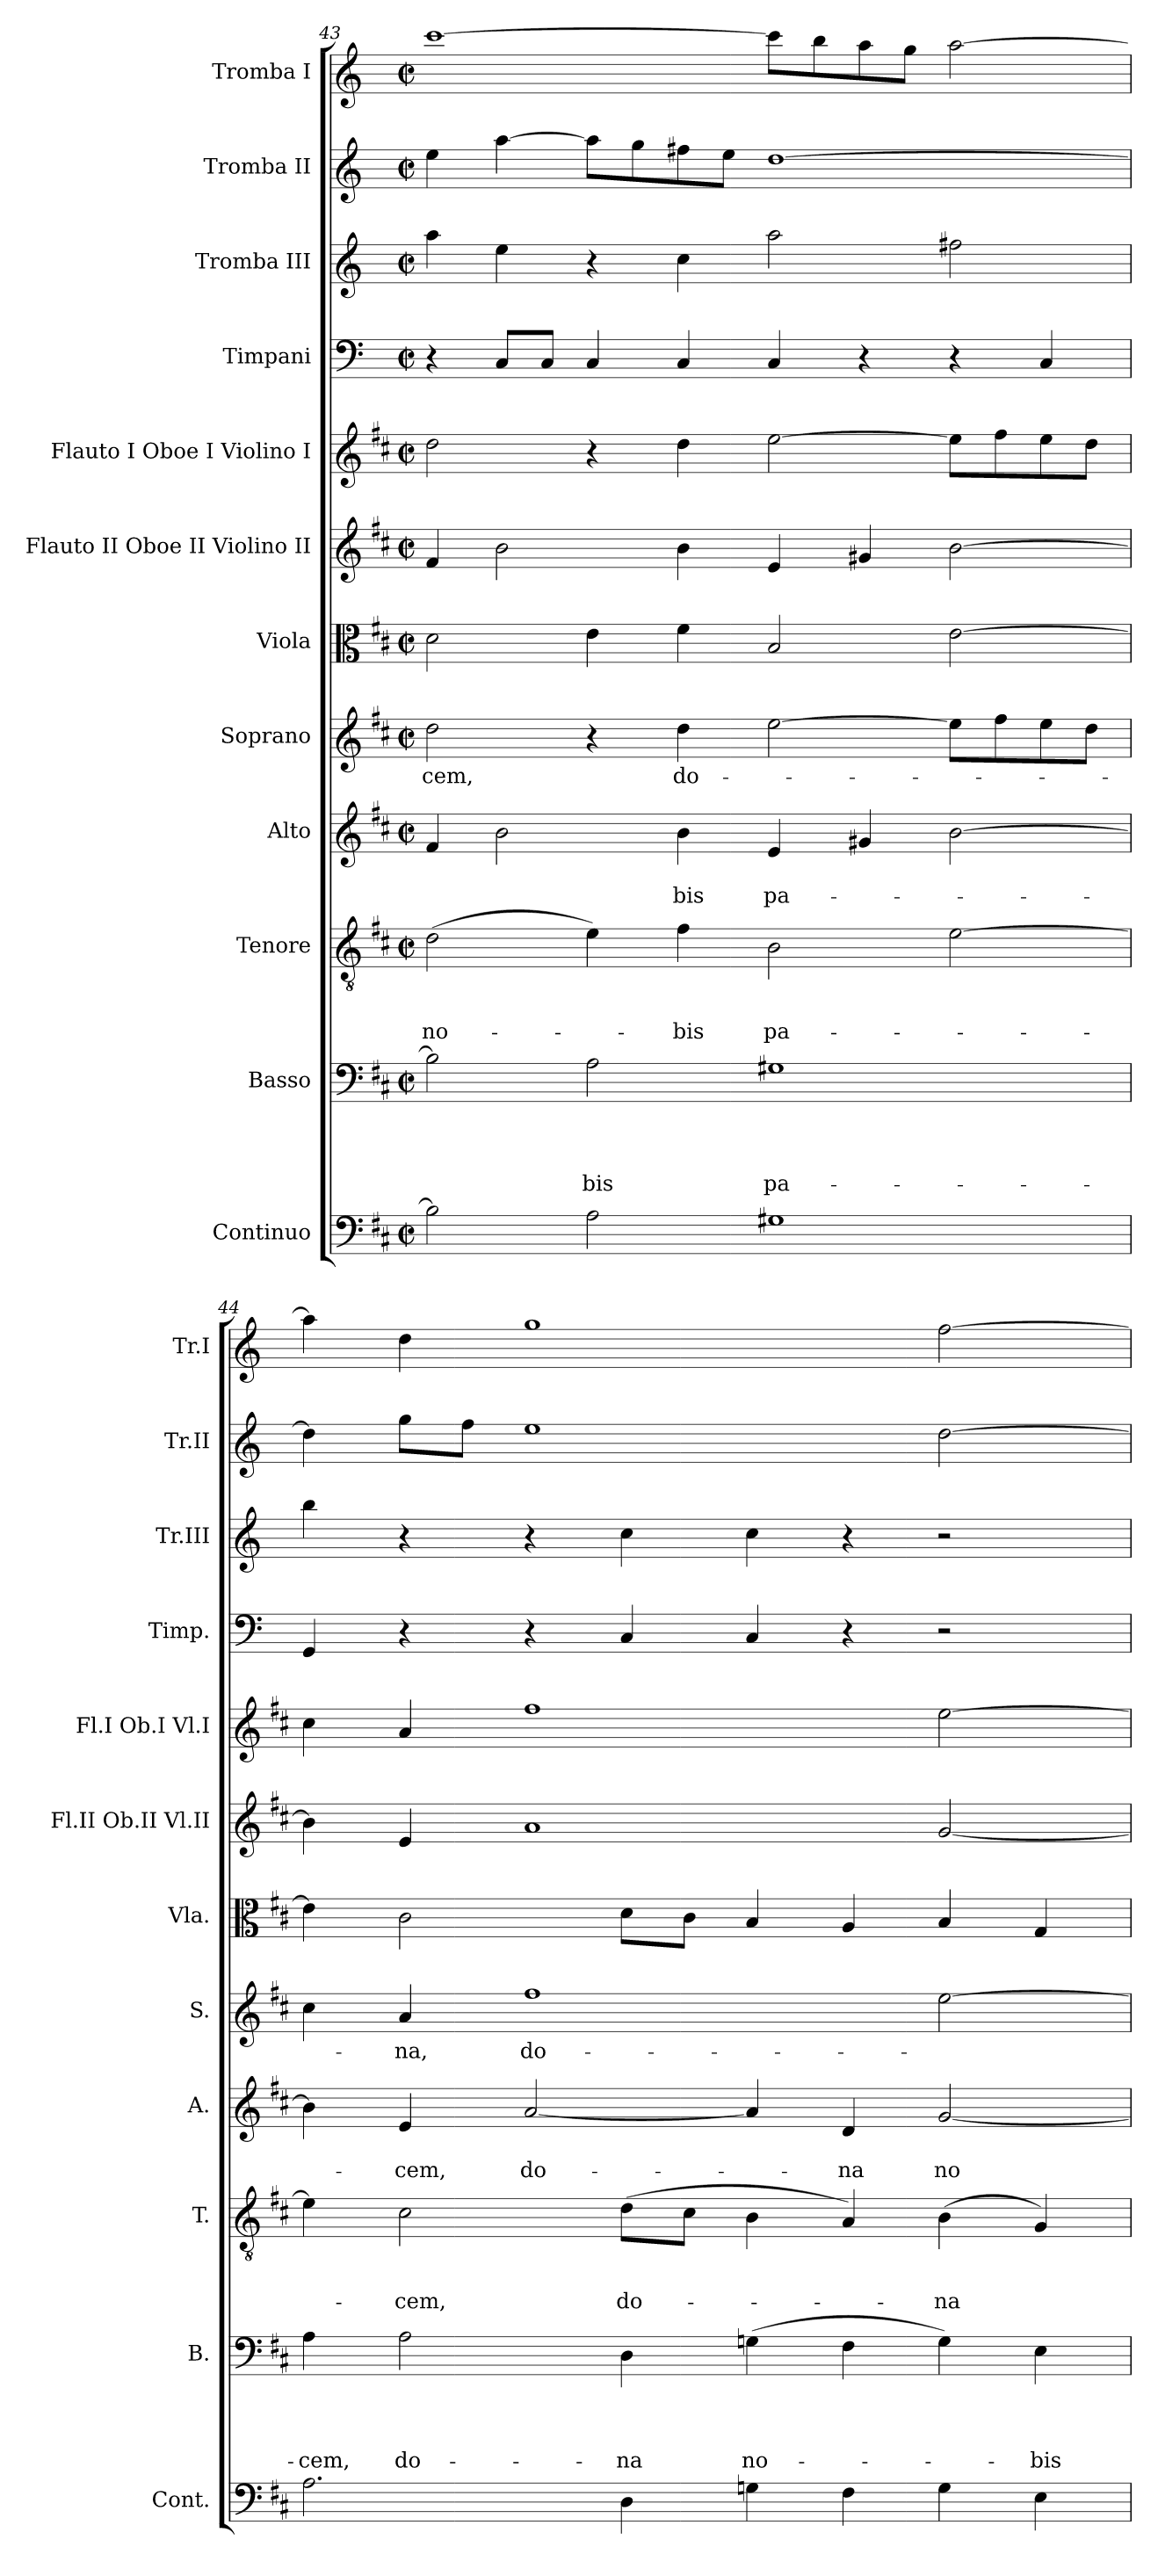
**kern	**kern	**text	**text	**text	**text	**kern	**text	**text	**text	**kern	**text	**text	**kern	**text	**kern	**kern	**kern	**kern	**kern	**kern	**kern
*part12	*part11	*part11	*part11	*part11	*part11	*part10	*part10	*part10	*part10	*part9	*part9	*part9	*part8	*part8	*part7	*part6	*part5	*part4	*part3	*part2	*part1
*staff12	*staff11	*staff11	*staff11	*staff11	*staff11	*staff10	*staff10	*staff10	*staff10	*staff9	*staff9	*staff9	*staff8	*staff8	*staff7	*staff6	*staff5	*staff4	*staff3	*staff2	*staff1
*I"Continuo	*I"Basso	*	*	*	*	*I"Tenore	*	*	*	*I"Alto	*	*	*I"Soprano	*	*I"Viola	*I"Flauto II Oboe II Violino II	*I"Flauto I Oboe I Violino I	*I"Timpani	*I"Tromba III	*I"Tromba II	*I"Tromba I
*I'Cont.	*I'B.	*	*	*	*	*I'T.	*	*	*	*I'A.	*	*	*I'S.	*	*I'Vla.	*I'Fl.II Ob.II Vl.II	*I'Fl.I Ob.I Vl.I	*I'Timp.	*I'Tr.III	*I'Tr.II	*I'Tr.I
!!LO:LB:g=z
*clefF4	*clefF4	*	*	*	*	*clefGv2	*	*	*	*clefG2	*	*	*clefG2	*	*clefC3	*clefG2	*clefG2	*clefF4	*clefG2	*clefG2	*clefG2
*	*	*	*	*	*	*	*	*	*	*	*	*	*	*	*	*	*	*ITrd-1c-2	*ITrd-1c-2	*ITrd-1c-2	*ITrd-1c-2
*k[f#c#]	*k[f#c#]	*	*	*	*	*k[f#c#]	*	*	*	*k[f#c#]	*	*	*k[f#c#]	*	*k[f#c#]	*k[f#c#]	*k[f#c#]	*k[f#c#]	*k[f#c#]	*k[f#c#]	*k[f#c#]
*D:	*D:	*	*	*	*	*D:	*	*	*	*D:	*	*	*D:	*	*D:	*D:	*D:	*D:	*D:	*D:	*D:
*M2/2	*M2/2	*	*	*	*	*M2/2	*	*	*	*M2/2	*	*	*M2/2	*	*M2/2	*M2/2	*M2/2	*M2/2	*M2/2	*M2/2	*M2/2
*met(c|)	*met(c|)	*	*	*	*	*met(c|)	*	*	*	*met(c|)	*	*	*met(c|)	*	*met(c|)	*met(c|)	*met(c|)	*met(c|)	*met(c|)	*met(c|)	*met(c|)
=43	=43	=43	=43	=43	=43	=43	=43	=43	=43	=43	=43	=43	=43	=43	=43	=43	=43	=43	=43	=43	=43
!	!	!	!	!	!	!	!	!	!LO:LY:b	!	!	!	!	!LO:LY:b	!	!	!	!	!	!	!
2B\]	2B\]	.	.	.	.	(>2d\	.	.	no-	4f#/	.	.	2dd\	-cem,	2d\	4f#/	2dd\	4r	4bb\	4ff#\	[1ddd
.	.	.	.	.	.	.	.	.	.	2b\	.	.	.	.	.	2b\	.	8D/L	4ff#\	[4bb\	.
.	.	.	.	.	.	.	.	.	.	.	.	.	.	.	.	.	.	8D/J	.	.	.
!	!	!	!	!	!LO:LY:b	!	!	!	!	!	!	!	!	!	!	!	!	!	!	!	!
2A\	2A\	.	.	.	-bis	4e\)	.	.	.	.	.	.	4r	.	4e\	.	4r	4D/	4r	8bb\L]	.
.	.	.	.	.	.	.	.	.	.	.	.	.	.	.	.	.	.	.	.	8aa\	.
!	!	!	!	!	!	!	!	!	!LO:LY:b	!	!	!LO:LY:b	!	!LO:LY:b	!	!	!	!	!	!	!
.	.	.	.	.	.	4f#\	.	.	-bis	4b\	.	-bis	4dd\	do-	4f#\	4b\	4dd\	4D/	4dd\	8gg#X\	.
.	.	.	.	.	.	.	.	.	.	.	.	.	.	.	.	.	.	.	.	8ff#\J	.
!	!	!	!	!	!LO:LY:b	!	!	!	!LO:LY:b	!	!	!LO:LY:b	!	!	!	!	!	!	!	!	!
1G#X	1G#X	.	.	.	pa-	2B\	.	.	pa-	4e/	.	pa-	[2ee\	.	2B/	4e/	[2ee\	4D/	2bb\	[1ee	8ddd\L]
.	.	.	.	.	.	.	.	.	.	.	.	.	.	.	.	.	.	.	.	.	8ccc#\
.	.	.	.	.	.	.	.	.	.	4g#X/	.	.	.	.	.	4g#X/	.	4r	.	.	8bb\
.	.	.	.	.	.	.	.	.	.	.	.	.	.	.	.	.	.	.	.	.	8aa\J
.	.	.	.	.	.	[2e\	.	.	.	[2b\	.	.	8ee\L]	.	[2e\	[2b\	8ee\L]	4r	2gg#X\	.	[2bb\
.	.	.	.	.	.	.	.	.	.	.	.	.	8ff#\	.	.	.	8ff#\	.	.	.	.
.	.	.	.	.	.	.	.	.	.	.	.	.	8ee\	.	.	.	8ee\	4D/	.	.	.
.	.	.	.	.	.	.	.	.	.	.	.	.	8dd\J	.	.	.	8dd\J	.	.	.	.
=44	=44	=44	=44	=44	=44	=44	=44	=44	=44	=44	=44	=44	=44	=44	=44	=44	=44	=44	=44	=44	=44
!	!	!	!	!	!LO:LY:b	!	!	!	!	!	!	!	!	!	!	!	!	!	!	!	!
2.A\	4A\	.	.	.	-cem,	4e\]	.	.	.	4b\]	.	.	4cc#\	.	4e\]	4b\]	4cc#\	4AA/	4ccc#\	4ee\]	4bb\]
!	!	!	!	!	!LO:LY:b	!	!	!	!LO:LY:b	!	!	!LO:LY:b	!	!LO:LY:b	!	!	!	!	!	!	!
.	2A\	.	.	.	do-	2c#\	.	.	-cem,	4e/	.	-cem,	4a/	-na,	2c#\	4e/	4a/	4r	4r	8aa\L	4ee\
.	.	.	.	.	.	.	.	.	.	.	.	.	.	.	.	.	.	.	.	8gg\J	.
!	!	!	!	!	!	!	!	!	!	!	!	!LO:LY:b	!	!LO:LY:b	!	!	!	!	!	!	!
.	.	.	.	.	.	.	.	.	.	[2a/	.	do-	1ff#	do-	.	1a	1ff#	4r	4r	1ff#	1aa
!	!	!	!	!	!LO:LY:b	!	!	!	!LO:LY:b	!	!	!	!	!	!	!	!	!	!	!	!
4D\	4D\	.	.	.	-na	(>8d\L	.	.	do-	.	.	.	.	.	8d\L	.	.	4D/	4dd\	.	.
.	.	.	.	.	.	8c#\J	.	.	.	.	.	.	.	.	8c#\J	.	.	.	.	.	.
!	!	!	!	!	!LO:LY:b	!	!	!	!	!	!	!	!	!	!	!	!	!	!	!	!
4Gn\	(>4Gn\	.	.	.	no-	4B\	.	.	.	4a/]	.	.	.	.	4B/	.	.	4D/	4dd\	.	.
!	!	!	!	!	!	!	!	!	!	!	!	!LO:LY:b	!	!	!	!	!	!	!	!	!
4F#\	4F#\	.	.	.	.	4A/)	.	.	.	4d/	.	-na	.	.	4A/	.	.	4r	4r	.	.
!	!	!	!	!	!	!	!	!	!LO:LY:b	!	!	!LO:LY:b	!	!	!	!	!	!	!	!	!
4G\	4G\)	.	.	.	.	(>4B\	.	.	-na	[2g/	.	no-	[2ee\	.	4B/	[2g/	[2ee\	2r	2r	[2ee\	[2gg\
!	!	!	!	!	!LO:LY:b	!	!	!	!	!	!	!	!	!	!	!	!	!	!	!	!
4E\	4E\	.	.	.	-bis	4G/)	.	.	.	.	.	.	.	.	4G/	.	.	.	.	.	.
=	=	=	=	=	=	=	=	=	=	=	=	=	=	=	=	=	=	=	=	=	=
*-	*-	*-	*-	*-	*-	*-	*-	*-	*-	*-	*-	*-	*-	*-	*-	*-	*-	*-	*-	*-	*-
